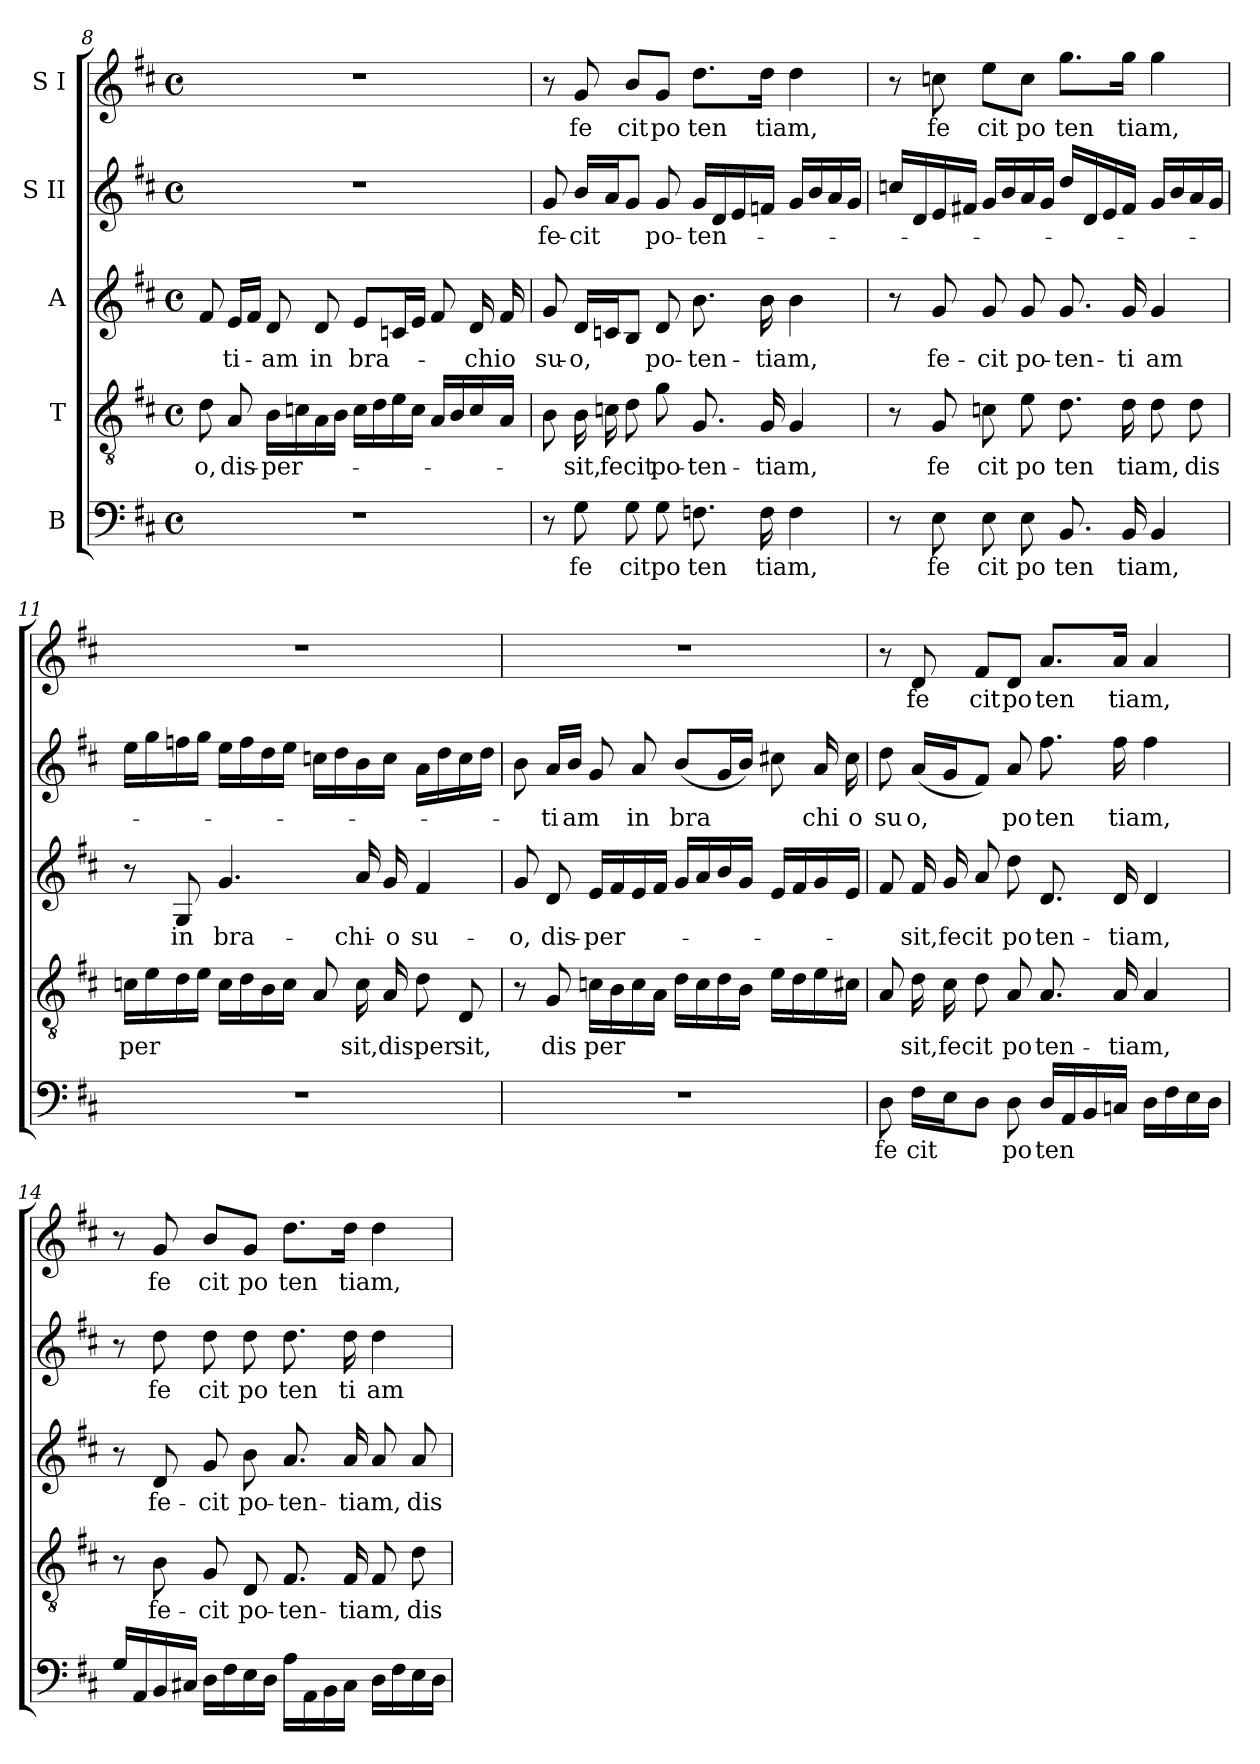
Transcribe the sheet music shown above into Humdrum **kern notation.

**kern	**text	**kern	**text	**kern	**text	**kern	**text	**kern	**text
*part5	*part5	*part4	*part4	*part3	*part3	*part2	*part2	*part1	*part1
*staff5	*staff5	*staff4	*staff4	*staff3	*staff3	*staff2	*staff2	*staff1	*staff1
*I"B	*	*I"T	*	*I"A	*	*I"S II	*	*I"S I	*
*clefF4	*	*clefGv2	*	*clefG2	*	*clefG2	*	*clefG2	*
*k[f#c#]	*	*k[f#c#]	*	*k[f#c#]	*	*k[f#c#]	*	*k[f#c#]	*
*D:	*	*D:	*	*D:	*	*D:	*	*D:	*
*M4/4	*	*M4/4	*	*M4/4	*	*M4/4	*	*M4/4	*
*met(c)	*	*met(c)	*	*met(c)	*	*met(c)	*	*met(c)	*
=8	=8	=8	=8	=8	=8	=8	=8	=8	=8
!	!	!	!LO:LY:b:cj	!	!	!	!	!	!
1r	.	8d\	-o,	8f#/	.	1r	.	1r	.
!	!	!	!LO:LY:b:cj	!	!LO:LY:b:cj	!	!	!	!
.	.	8A/	dis-	16e/L	ti-	.	.	.	.
.	.	.	.	16f#/J	.	.	.	.	.
!	!	!	!LO:LY:b	!	!LO:LY:b:cj	!	!	!	!
.	.	16B\L	-per-	8d/	-am	.	.	.	.
.	.	16cn\	.	.	.	.	.	.	.
!	!	!	!	!	!LO:LY:b:cj	!	!	!	!
.	.	16A\	.	8d/	in	.	.	.	.
.	.	16B\J	.	.	.	.	.	.	.
!	!	!	!	!	!LO:LY:b	!	!	!	!
.	.	16c\L	.	8e/L	bra-	.	.	.	.
.	.	16d\	.	.	.	.	.	.	.
.	.	16e\	.	16cn/	.	.	.	.	.
.	.	16c\J	.	16e/J	.	.	.	.	.
.	.	16A/L	.	8f#/	.	.	.	.	.
.	.	16B/	.	.	.	.	.	.	.
!	!	!	!	!	!LO:LY:b:cj	!	!	!	!
.	.	16c/	.	16d/	-chio	.	.	.	.
.	.	16A/J	.	16f#/	.	.	.	.	.
=9	=9	=9	=9	=9	=9	=9	=9	=9	=9
!	!	!	!	!	!LO:LY:b:cj	!	!LO:LY:b:cj	!	!
8r	.	8B\	.	8g/	su-	8g/	fe-	8r	.
!	!LO:LY:b:cj	!	!LO:LY:b:cj	!	!LO:LY:b:cj	!	!LO:LY:b	!	!LO:LY:b:cj
8G\	fe	16B\	-sit,	16d/L	-o,	16b/L	-cit	8g/	fe
!	!	!	!LO:LY:b	!	!	!	!	!	!
.	.	16cn\	fecit	16cn/	.	16a/	.	.	.
!	!LO:LY:b:cj	!	!	!	!	!	!	!	!LO:LY:b:cj
8G\	cit	8d\	.	8B/J	.	8g/J	.	8b/L	cit
!	!LO:LY:b:cj	!	!LO:LY:b:cj	!	!LO:LY:b:cj	!	!LO:LY:b:cj	!	!LO:LY:b:cj
8G\	po	8g\	po-	8d/	po-	8g/	po-	8g/J	po
!	!LO:LY:b:cj	!	!LO:LY:b:cj	!	!LO:LY:b:cj	!	!LO:LY:b	!	!LO:LY:b:cj
8.Fn\	ten	8.G/	-ten-	8.b\	-ten-	16g/L	-ten-	8.dd\L	ten
.	.	.	.	.	.	16d/	.	.	.
.	.	.	.	.	.	16e/	.	.	.
!	!LO:LY:b	!	!LO:LY:b	!	!LO:LY:b	!	!	!	!LO:LY:b
16F\	tiam,	16G/	-tiam,	16b\	-tiam,	16fn/J	.	16dd\Jk	tiam,
4F\	.	4G/	.	4b\	.	16g/L	.	4dd\	.
.	.	.	.	.	.	16b/	.	.	.
.	.	.	.	.	.	16a/	.	.	.
.	.	.	.	.	.	16g/J	.	.	.
!!LO:PB:g=z
=10	=10	=10	=10	=10	=10	=10	=10	=10	=10
*	*	*	*	*	*	*^	*	*	*
8r	.	8r	.	8r	.	16ccn/L	32ryy	.	8r	.
.	.	.	.	.	.	.	2ryy	.	.	.
.	.	.	.	.	.	16d/	.	.	.	.
!	!LO:LY:b:cj	!	!LO:LY:b:cj	!	!LO:LY:b:cj	!	!	!	!	!LO:LY:b:cj
8E\	fe	8G/	fe	8g/	fe-	16e/	.	.	8ccn\	fe
.	.	.	.	.	.	16f#X/J	.	.	.	.
!	!LO:LY:b:cj	!	!LO:LY:b:cj	!	!LO:LY:b:cj	!	!	!	!	!LO:LY:b:cj
8E\	cit	8cn\	cit	8g/	-cit	16g/L	.	.	8ee\L	cit
.	.	.	.	.	.	16b/	.	.	.	.
!	!LO:LY:b:cj	!	!LO:LY:b:cj	!	!LO:LY:b:cj	!	!	!	!	!LO:LY:b:cj
8E\	po	8e\	po	8g/	po-	16a/	.	.	8cc\J	po
.	.	.	.	.	.	16g/J	.	.	.	.
!	!LO:LY:b:cj	!	!LO:LY:b:cj	!	!LO:LY:b:cj	!	!	!	!	!LO:LY:b:cj
8.BB/	ten	8.d\	ten	8.g/	-ten-	16dd/L	.	.	8.gg\L	ten
.	.	.	.	.	.	.	4...ryy	.	.	.
.	.	.	.	.	.	16d/	.	.	.	.
.	.	.	.	.	.	16e/	.	.	.	.
!	!LO:LY:b	!	!LO:LY:b	!	!LO:LY:b:cj	!	!	!	!	!LO:LY:b
16BB/	tiam,	16d\	tiam,	16g/	-ti	16f#/J	.	.	16gg\Jk	tiam,
!	!	!	!	!	!LO:LY:b:cj	!	!	!	!	!
4BB/	.	8d\	.	4g/	am	16g/L	.	.	4gg\	.
.	.	.	.	.	.	16b/	.	.	.	.
!	!	!	!LO:LY:b:cj	!	!	!	!	!	!	!
.	.	8d\	dis	.	.	16a/	.	.	.	.
.	.	.	.	.	.	16g/J	.	.	.	.
=11	=11	=11	=11	=11	=11	=11	=11	=11	=11	=11
!	!	!	!LO:LY:b	!	!	!	!	!	!	!
*	*	*	*	*	*	*v	*v	*	*	*
1r	.	16cn\L	per	8r	.	16ee\L	.	1r	.
.	.	16e\	.	.	.	16gg\	.	.	.
!	!	!	!	!	!LO:LY:b:cj	!	!	!	!
.	.	16d\	.	8G/	in	16ffn\	.	.	.
.	.	16e\J	.	.	.	16gg\J	.	.	.
!	!	!	!	!	!LO:LY:b:cj	!	!	!	!
.	.	16c\L	.	4.g/	bra-	16ee\L	.	.	.
.	.	16d\	.	.	.	16ff\	.	.	.
.	.	16B\	.	.	.	16dd\	.	.	.
.	.	16c\J	.	.	.	16ee\J	.	.	.
.	.	8A/	.	.	.	16ccn\L	.	.	.
.	.	.	.	.	.	16dd\	.	.	.
!	!	!	!LO:LY:b:cj	!	!LO:LY:b:cj	!	!	!	!
.	.	16c\	sit,	16a/	-chi-	16b\	.	.	.
!	!	!	!LO:LY:b	!	!LO:LY:b:cj	!	!	!	!
.	.	16A/	disper	16g/	-o	16cc\J	.	.	.
!	!	!	!	!	!LO:LY:b:cj	!	!	!	!
.	.	8d\	.	4f#/	su-	16a\L	.	.	.
.	.	.	.	.	.	16dd\	.	.	.
!	!	!	!LO:LY:b:cj	!	!	!	!	!	!
.	.	8D/	sit,	.	.	16cc\	.	.	.
.	.	.	.	.	.	16dd\J	.	.	.
=12	=12	=12	=12	=12	=12	=12	=12	=12	=12
!	!	!	!	!	!LO:LY:b:cj	!	!	!	!
1r	.	8r	.	8g/	-o,	8b\	.	1r	.
!	!	!	!LO:LY:b:cj	!	!LO:LY:b:cj	!	!LO:LY:b:cj	!	!
.	.	8G/	dis	8d/	dis-	16a/L	-ti	.	.
!	!	!	!	!	!	!	!LO:LY:b	!	!
.	.	.	.	.	.	16b/J	am	.	.
!	!	!	!LO:LY:b	!	!LO:LY:b	!	!	!	!
.	.	16cn\L	per	16e/L	-per-	8g/	.	.	.
.	.	16B\	.	16f#/	.	.	.	.	.
!	!	!	!	!	!	!	!LO:LY:b:cj	!	!
.	.	16c\	.	16e/	.	8a/	in	.	.
.	.	16A\J	.	16f#/J	.	.	.	.	.
!	!	!	!	!	!	!	!LO:LY:b	!	!
.	.	16d\L	.	16g/L	.	(>8b/L	bra	.	.
.	.	16c\	.	16a/	.	.	.	.	.
.	.	16d\	.	16b/	.	16g/	.	.	.
.	.	16B\J	.	16g/J	.	16b/J)	.	.	.
.	.	16e\L	.	16e/L	.	8cc#X\	.	.	.
.	.	16d\	.	16f#/	.	.	.	.	.
!	!	!	!	!	!	!	!LO:LY:b:cj	!	!
.	.	16e\	.	16g/	.	16a/	chi	.	.
!	!	!	!	!	!	!	!LO:LY:b:cj	!	!
.	.	16c#X\J	.	16e/J	.	16cc#\	o	.	.
!!LO:LB:g=z
=13	=13	=13	=13	=13	=13	=13	=13	=13	=13
!	!LO:LY:b:cj	!	!	!	!	!	!LO:LY:b:cj	!	!
8D\	fe	8A/	.	8f#/	.	8dd\	su	8r	.
!	!LO:LY:b	!	!LO:LY:b:cj	!	!LO:LY:b:cj	!	!LO:LY:b:cj	!	!LO:LY:b:cj
16F#\L	cit	16d\	sit,	16f#/	-sit,	(<16a/L	o,	8d/	fe
!	!	!	!LO:LY:b	!	!LO:LY:b	!	!	!	!
16E\	.	16c#\	fecit	16g/	fecit	16g/	.	.	.
!	!	!	!	!	!	!	!	!	!LO:LY:b:cj
8D\J	.	8d\	.	8a/	.	8f#/J)	.	8f#/L	cit
!	!LO:LY:b:cj	!	!LO:LY:b:cj	!	!LO:LY:b:cj	!	!LO:LY:b:cj	!	!LO:LY:b:cj
8D\	po	8A/	po	8dd\	po	8a/	po	8d/J	po
!	!LO:LY:b	!	!LO:LY:b:cj	!	!LO:LY:b:cj	!	!LO:LY:b:cj	!	!LO:LY:b:cj
16D/L	ten	8.A/	ten-	8.d/	ten-	8.ff#\	ten	8.a/L	ten
16AA/	.	.	.	.	.	.	.	.	.
16BB/	.	.	.	.	.	.	.	.	.
!	!	!	!LO:LY:b	!	!LO:LY:b	!	!LO:LY:b	!	!LO:LY:b
16Cn/J	.	16A/	-tiam,	16d/	-tiam,	16ff#\	tiam,	16a/Jk	tiam,
16D\L	.	4A/	.	4d/	.	4ff#\	.	4a/	.
16F#\	.	.	.	.	.	.	.	.	.
16E\	.	.	.	.	.	.	.	.	.
16D\J	.	.	.	.	.	.	.	.	.
=14	=14	=14	=14	=14	=14	=14	=14	=14	=14
16G/L	.	8r	.	8r	.	8r	.	8r	.
16AA/	.	.	.	.	.	.	.	.	.
!	!	!	!LO:LY:b:cj	!	!LO:LY:b:cj	!	!LO:LY:b:cj	!	!LO:LY:b:cj
16BB/	.	8B\	fe-	8d/	fe-	8dd\	fe	8g/	fe
16C#X/J	.	.	.	.	.	.	.	.	.
!	!	!	!LO:LY:b:cj	!	!LO:LY:b:cj	!	!LO:LY:b:cj	!	!LO:LY:b:cj
16D\L	.	8G/	-cit	8g/	-cit	8dd\	cit	8b/L	cit
16F#\	.	.	.	.	.	.	.	.	.
!	!	!	!LO:LY:b:cj	!	!LO:LY:b:cj	!	!LO:LY:b:cj	!	!LO:LY:b:cj
16E\	.	8D/	po-	8b\	po-	8dd\	po	8g/J	po
16D\J	.	.	.	.	.	.	.	.	.
!	!	!	!LO:LY:b:cj	!	!LO:LY:b:cj	!	!LO:LY:b:cj	!	!LO:LY:b:cj
16A\L	.	8.F#/	-ten-	8.a/	-ten-	8.dd\	ten	8.dd\L	ten
16AA\	.	.	.	.	.	.	.	.	.
16BB\	.	.	.	.	.	.	.	.	.
!	!	!	!LO:LY:b	!	!LO:LY:b	!	!LO:LY:b:cj	!	!LO:LY:b
16C#\J	.	16F#/	-tiam,	16a/	-tiam,	16dd\	ti	16dd\Jk	tiam,
!	!	!	!	!	!	!	!LO:LY:b:cj	!	!
16D\L	.	8F#/	.	8a/	.	4dd\	am	4dd\	.
16F#\	.	.	.	.	.	.	.	.	.
!	!	!	!LO:LY:b:cj	!	!LO:LY:b:cj	!	!	!	!
16E\	.	8d\	dis-	8a/	dis-	.	.	.	.
16D\J	.	.	.	.	.	.	.	.	.
=	=	=	=	=	=	=	=	=	=
*-	*-	*-	*-	*-	*-	*-	*-	*-	*-
